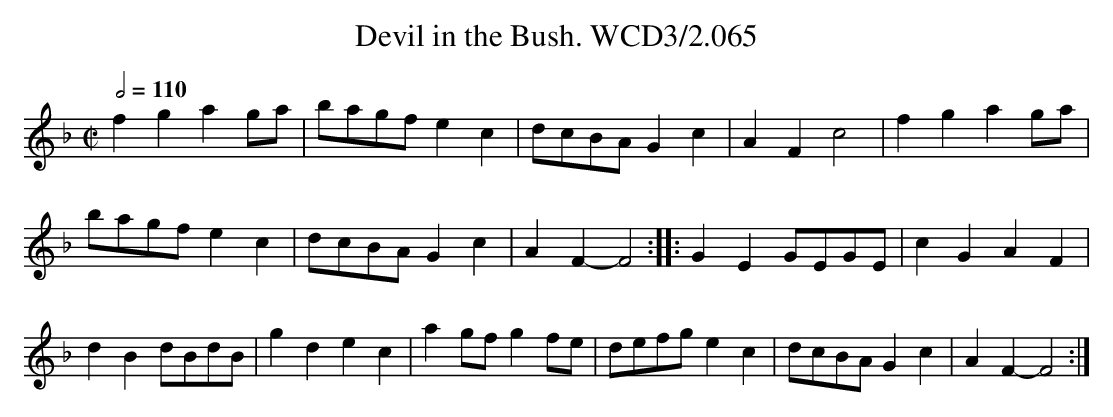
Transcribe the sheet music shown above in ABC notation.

X:1
T:Devil in the Bush. WCD3/2.065
M:C|
L:1/8
Q:1/2=110
K:F
f2g2 a2ga|bagf e2c2|dcBA G2c2|A2F2 c4|f2g2 a2ga|
bagf e2c2|dcBA G2c2|A2F2- F4::G2E2 GEGE|c2G2A2F2|
d2B2dBdB|g2d2 e2c2|a2gf g2fe|\
defg e2c2|dcBA G2c2|A2F2- F4:|
